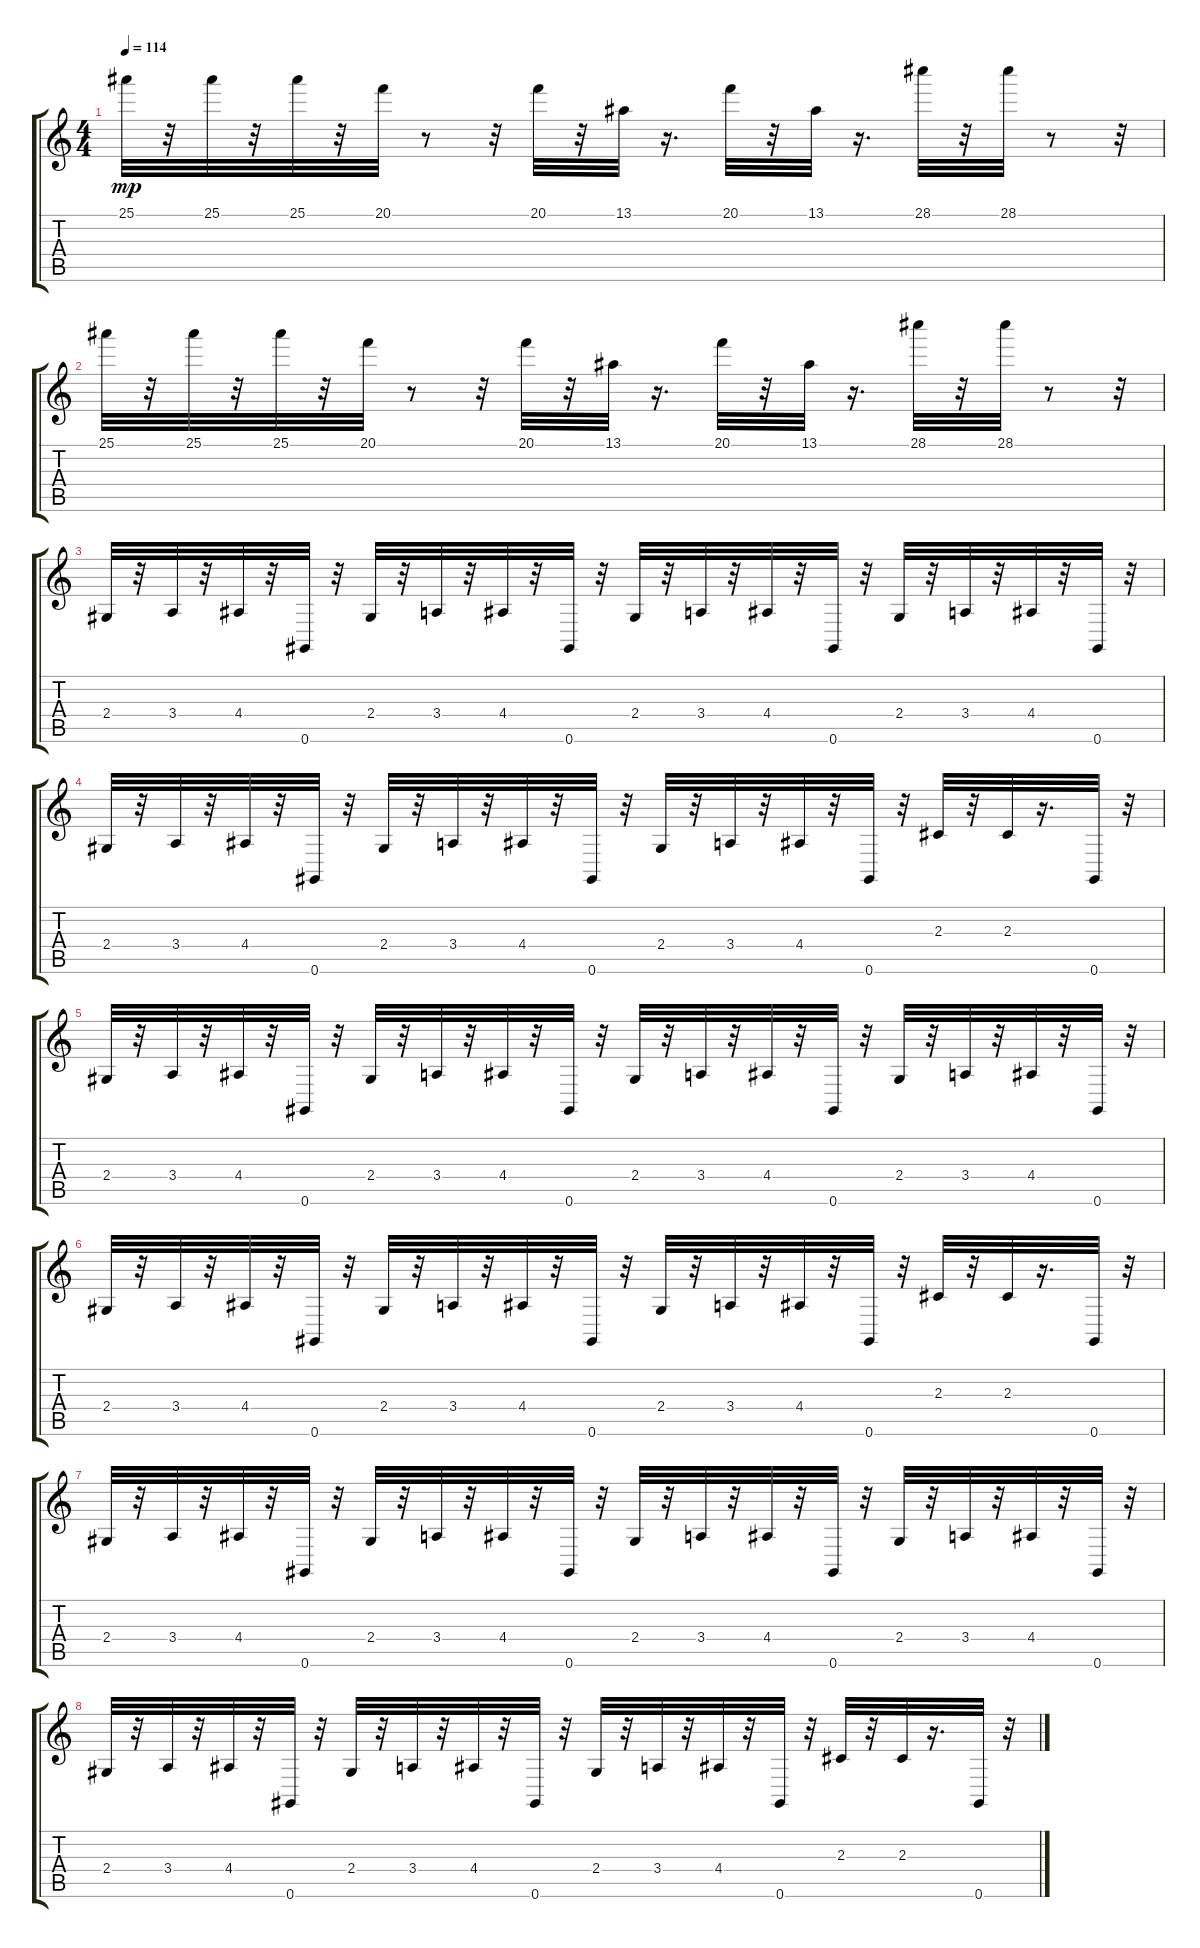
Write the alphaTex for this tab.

\track "" {instrument woodblock}
\staff {score tabs}
\tuning (A4 E4 B3 Gb3 Db3 Ab2) {hide}
\ts (4 4)
\tempo 114
\clef g2
\ks c
25.1.32{dy mp} r.32 25.1.32 r.32 25.1.32 r.32 20.1.32 r.8 r.32 20.1.32 r.32 13.1.32 r.16{d} 20.1.32 r.32 13.1.32 r.16{d} 28.1.32 r.32 28.1.32 r.8 r.32 |
25.1.32 r.32 25.1.32 r.32 25.1.32 r.32 20.1.32 r.8 r.32 20.1.32 r.32 13.1.32 r.16{d} 20.1.32 r.32 13.1.32 r.16{d} 28.1.32 r.32 28.1.32 r.8 r.32 |
2.4.32 r.32 3.4.32 r.32 4.4.32 r.32 0.6.32 r.32 2.4.32 r.32 3.4.32 r.32 4.4.32 r.32 0.6.32 r.32 2.4.32 r.32 3.4.32 r.32 4.4.32 r.32 0.6.32 r.32 2.4.32 r.32 3.4.32 r.32 4.4.32 r.32 0.6.32 r.32 |
2.4.32 r.32 3.4.32 r.32 4.4.32 r.32 0.6.32 r.32 2.4.32 r.32 3.4.32 r.32 4.4.32 r.32 0.6.32 r.32 2.4.32 r.32 3.4.32 r.32 4.4.32 r.32 0.6.32 r.32 2.3.32 r.32 2.3.32 r.16{d} 0.6.32 r.32 |
2.4.32 r.32 3.4.32 r.32 4.4.32 r.32 0.6.32 r.32 2.4.32 r.32 3.4.32 r.32 4.4.32 r.32 0.6.32 r.32 2.4.32 r.32 3.4.32 r.32 4.4.32 r.32 0.6.32 r.32 2.4.32 r.32 3.4.32 r.32 4.4.32 r.32 0.6.32 r.32 |
2.4.32 r.32 3.4.32 r.32 4.4.32 r.32 0.6.32 r.32 2.4.32 r.32 3.4.32 r.32 4.4.32 r.32 0.6.32 r.32 2.4.32 r.32 3.4.32 r.32 4.4.32 r.32 0.6.32 r.32 2.3.32 r.32 2.3.32 r.16{d} 0.6.32 r.32 |
2.4.32 r.32 3.4.32 r.32 4.4.32 r.32 0.6.32 r.32 2.4.32 r.32 3.4.32 r.32 4.4.32 r.32 0.6.32 r.32 2.4.32 r.32 3.4.32 r.32 4.4.32 r.32 0.6.32 r.32 2.4.32 r.32 3.4.32 r.32 4.4.32 r.32 0.6.32 r.32 |
2.4.32 r.32 3.4.32 r.32 4.4.32 r.32 0.6.32 r.32 2.4.32 r.32 3.4.32 r.32 4.4.32 r.32 0.6.32 r.32 2.4.32 r.32 3.4.32 r.32 4.4.32 r.32 0.6.32 r.32 2.3.32 r.32 2.3.32 r.16{d} 0.6.32 r.32
